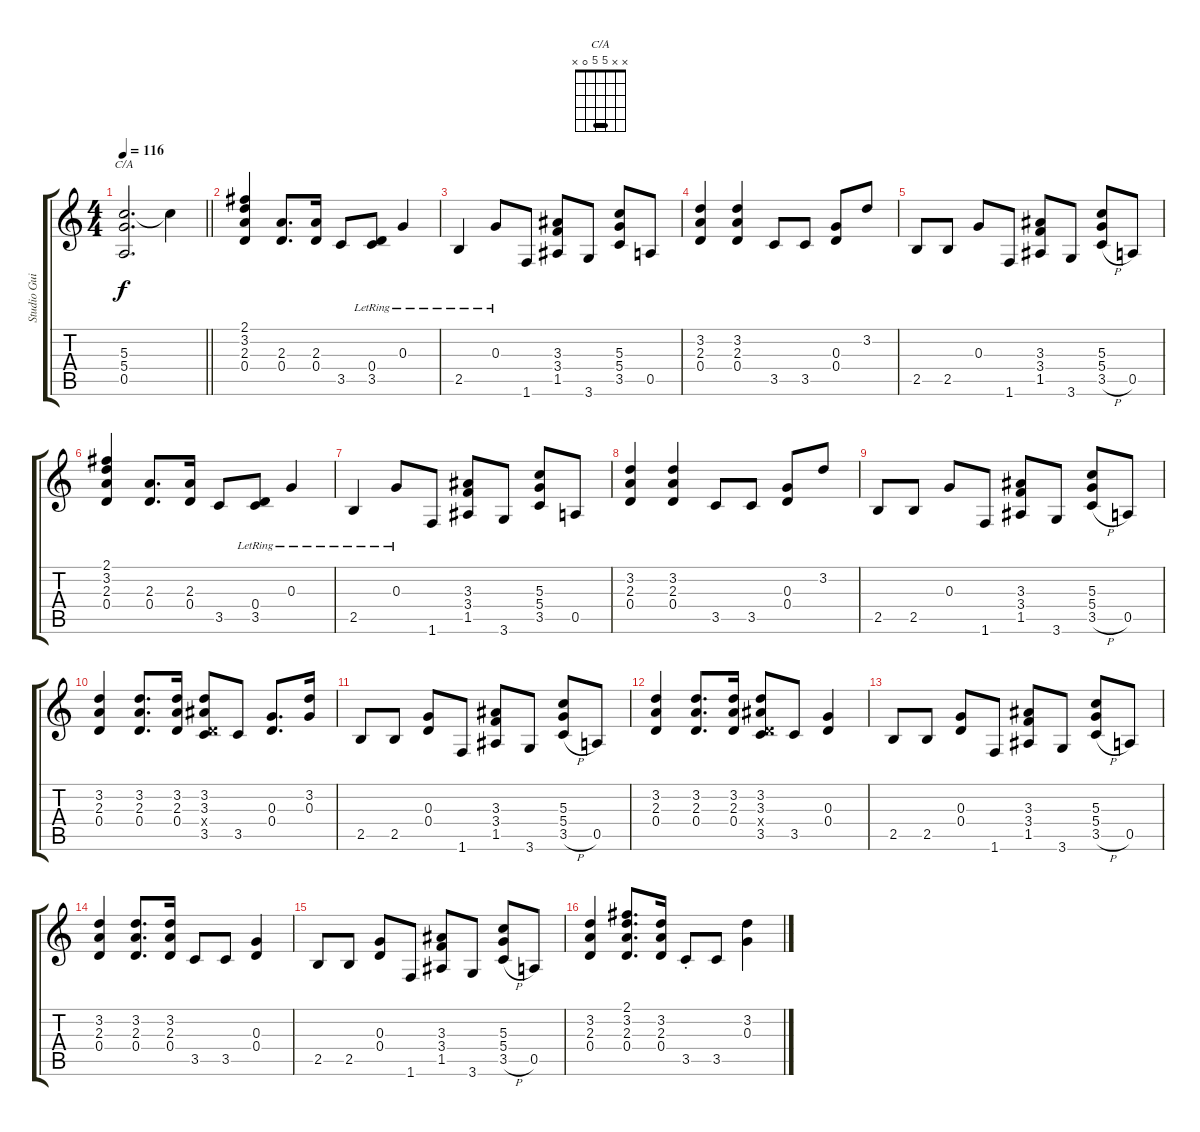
\track ("Studio Guitar" "Studio Gui") {instrument distortionguitar}
\staff {score tabs}
\tuning (E4 B3 G3 D3 A2 E2) {hide}
\chord ("C/A" x x 5 5 0 x) {barre 5}
\ts (4 4)
\tempo 116
\clef g2
\barLineRight lightlight
\ks c
(5.3 5.4 0.5).2{d ch "C/A" dy f} 5.3{t}.4 |
(2.1 3.2 2.3 0.4).4 (2.3 0.4).8{d} (2.3 0.4).16 3.5.8 (0.4{lr} 3.5{lr}).8 0.3{lr}.4 |
2.5{lr}.4 0.3{lr}.8 1.6.8 (3.3 3.4 1.5).8 3.6.8 (5.3 5.4 3.5).8 0.5.8 |
(3.2 2.3 0.4).4 (3.2 2.3 0.4).4 3.5.8 3.5.8 (0.3 0.4).8 3.2.8 |
2.5.8 2.5.8 0.3.8 1.6.8 (3.3 3.4 1.5).8 3.6.8 (5.3 5.4 3.5{h}).8 0.5.8 |
(2.1 3.2 2.3 0.4).4 (2.3 0.4).8{d} (2.3 0.4).16 3.5.8 (0.4{lr} 3.5{lr}).8 0.3{lr}.4 |
2.5{lr}.4 0.3{lr}.8 1.6.8 (3.3 3.4 1.5).8 3.6.8 (5.3 5.4 3.5).8 0.5.8 |
(3.2 2.3 0.4).4 (3.2 2.3 0.4).4 3.5.8 3.5.8 (0.3 0.4).8 3.2.8 |
2.5.8 2.5.8 0.3.8 1.6.8 (3.3 3.4 1.5).8 3.6.8 (5.3 5.4 3.5{h}).8 0.5.8 |
(3.2 2.3 0.4).4 (3.2 2.3 0.4).8{d} (3.2 2.3 0.4).16 (3.2 3.3 0.4{x} 3.5).8 3.5.8 (0.3 0.4).8{d} (3.2 0.3).16 |
2.5.8 2.5.8 (0.3 0.4).8 1.6.8 (3.3 3.4 1.5).8 3.6.8 (5.3 5.4 3.5{h}).8 0.5.8 |
(3.2 2.3 0.4).4 (3.2 2.3 0.4).8{d} (3.2 2.3 0.4).16 (3.2 3.3 0.4{x} 3.5).8 3.5.8 (0.3 0.4).4 |
2.5.8 2.5.8 (0.3 0.4).8 1.6.8 (3.3 3.4 1.5).8 3.6.8 (5.3 5.4 3.5{h}).8 0.5.8 |
(3.2 2.3 0.4).4 (3.2 2.3 0.4).8{d} (3.2 2.3 0.4).16 3.5.8 3.5.8 (0.3 0.4).4 |
2.5.8 2.5.8 (0.3 0.4).8 1.6.8 (3.3 3.4 1.5).8 3.6.8 (5.3 5.4 3.5{h}).8 0.5.8 |
(3.2 2.3 0.4).4 (2.1 3.2 2.3 0.4).8{d} (3.2 2.3 0.4).16 3.5{st}.8 3.5.8 (3.2 0.3).4
